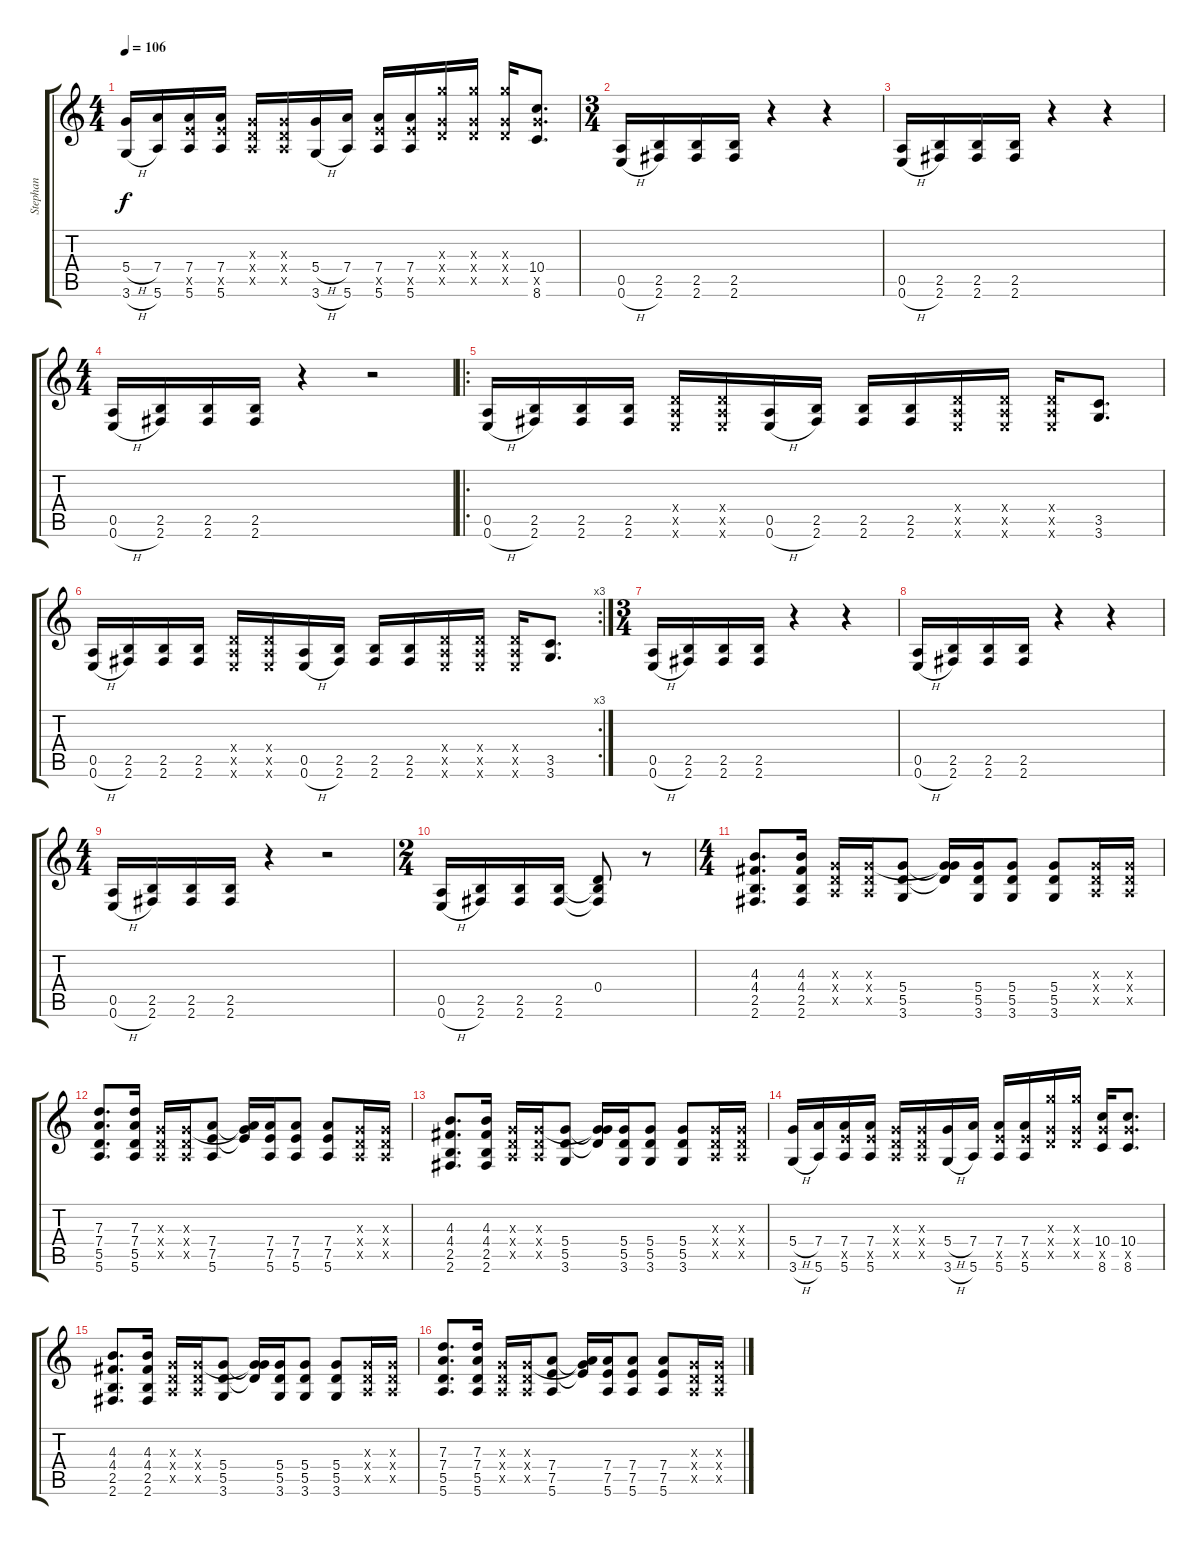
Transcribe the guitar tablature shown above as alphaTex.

\track ("Stephan " "Stephan ") {instrument distortionguitar}
\staff {score tabs}
\tuning (E4 B3 G3 D3 A2 E2) {hide}
\ts (4 4)
\tempo 106
\clef g2
\ks c
(5.4{h} 3.6{h}).16{dy f instrument distortionguitar} (7.4 5.6).16 (7.4 7.5{x} 5.6).16 (7.4 7.5{x} 5.6).16 (0.3{x} 0.4{x} 0.5{x}).16 (0.3{x} 0.4{x} 0.5{x}).16 (5.4{h} 3.6{h}).16 (7.4 5.6).16 (7.4 7.5{x} 5.6).16 (7.4 7.5{x} 5.6).16 (12.3{x} 0.4{x} 10.5{x}).16 (12.3{x} 0.4{x} 10.5{x}).16 (12.3{x} 0.4{x} 10.5{x}).16 (10.4 10.5{x} 8.6).8{d} |
\ts (3 4)
(0.5 0.6{h}).16{instrument distortionguitar} (2.5 2.6).16 (2.5 2.6).16 (2.5 2.6).16 r.4 r.4 |
(0.5 0.6{h}).16{instrument distortionguitar} (2.5 2.6).16 (2.5 2.6).16 (2.5 2.6).16 r.4 r.4 |
\ts (4 4)
(0.5 0.6{h}).16{instrument distortionguitar} (2.5 2.6).16 (2.5 2.6).16 (2.5 2.6).16 r.4 r.2 |
\ro
(0.5 0.6{h}).16 (2.5 2.6).16 (2.5 2.6).16 (2.5 2.6).16 (0.4{x} 0.5{x} 0.6{x}).16 (0.4{x} 0.5{x} 0.6{x}).16 (0.5 0.6{h}).16 (2.5 2.6).16 (2.5 2.6).16 (2.5 2.6).16 (0.4{x} 0.5{x} 0.6{x}).16 (0.4{x} 0.5{x} 0.6{x}).16 (0.4{x} 0.5{x} 0.6{x}).16 (3.5 3.6).8{d} |
\rc 3
(0.5 0.6{h}).16 (2.5 2.6).16 (2.5 2.6).16 (2.5 2.6).16 (0.4{x} 0.5{x} 0.6{x}).16 (0.4{x} 0.5{x} 0.6{x}).16 (0.5 0.6{h}).16 (2.5 2.6).16 (2.5 2.6).16 (2.5 2.6).16 (0.4{x} 0.5{x} 0.6{x}).16 (0.4{x} 0.5{x} 0.6{x}).16 (0.4{x} 0.5{x} 0.6{x}).16 (3.5 3.6).8{d} |
\ts (3 4)
(0.5 0.6{h}).16{instrument distortionguitar} (2.5 2.6).16 (2.5 2.6).16 (2.5 2.6).16 r.4 r.4 |
(0.5 0.6{h}).16{instrument distortionguitar} (2.5 2.6).16 (2.5 2.6).16 (2.5 2.6).16 r.4 r.4 |
\ts (4 4)
(0.5 0.6{h}).16{instrument distortionguitar} (2.5 2.6).16 (2.5 2.6).16 (2.5 2.6).16 r.4 r.2 |
\ts (2 4)
(0.5 0.6{h}).16{instrument distortionguitar} (2.5 2.6).16 (2.5 2.6).16 (2.5 2.6).16 (0.4 2.5{t} 2.6{t}).8 r.8 |
\ts (4 4)
(4.3 4.4 2.5 2.6).8{d volume 1} (4.3 4.4 2.5 2.6).16 (0.3{x} 0.4{x} 0.5{x}).16 (0.3{x} 0.4{x} 0.5{x}).16 (5.4 5.5 3.6).8 (0.3{t} 5.4{t} 5.5{t}).16 (5.4 5.5 3.6).16 (5.4 5.5 3.6).8 (5.4 5.5 3.6).8 (0.3{x} 0.4{x} 0.5{x}).16 (0.3{x} 0.4{x} 0.5{x}).16 |
(7.3 7.4 5.5 5.6).8{d} (7.3 7.4 5.5 5.6).16 (0.3{x} 0.4{x} 0.5{x}).16 (0.3{x} 0.4{x} 0.5{x}).16 (7.4 7.5 5.6).8 (0.3{t} 7.4{t} 7.5{t}).16 (7.4 7.5 5.6).16 (7.4 7.5 5.6).8 (7.4 7.5 5.6).8 (0.3{x} 0.4{x} 0.5{x}).16 (0.3{x} 0.4{x} 0.5{x}).16 |
(4.3 4.4 2.5 2.6).8{d} (4.3 4.4 2.5 2.6).16 (0.3{x} 0.4{x} 0.5{x}).16 (0.3{x} 0.4{x} 0.5{x}).16 (5.4 5.5 3.6).8 (0.3{t} 5.4{t} 5.5{t}).16 (5.4 5.5 3.6).16 (5.4 5.5 3.6).8 (5.4 5.5 3.6).8 (0.3{x} 0.4{x} 0.5{x}).16 (0.3{x} 0.4{x} 0.5{x}).16 |
(5.4{h} 3.6{h}).16{instrument distortionguitar} (7.4 5.6).16 (7.4 7.5{x} 5.6).16 (7.4 7.5{x} 5.6).16 (0.3{x} 0.4{x} 0.5{x}).16 (0.3{x} 0.4{x} 0.5{x}).16 (5.4{h} 3.6{h}).16 (7.4 5.6).16 (7.4 7.5{x} 5.6).16 (7.4 7.5{x} 5.6).16 (12.3{x} 0.4{x} 10.5{x}).16 (12.3{x} 0.4{x} 10.5{x}).16 (10.4 10.5{x} 8.6).16 (10.4 10.5{x} 8.6).8{d} |
(4.3 4.4 2.5 2.6).8{d} (4.3 4.4 2.5 2.6).16 (0.3{x} 0.4{x} 0.5{x}).16 (0.3{x} 0.4{x} 0.5{x}).16 (5.4 5.5 3.6).8 (0.3{t} 5.4{t} 5.5{t}).16 (5.4 5.5 3.6).16 (5.4 5.5 3.6).8 (5.4 5.5 3.6).8 (0.3{x} 0.4{x} 0.5{x}).16 (0.3{x} 0.4{x} 0.5{x}).16 |
(7.3 7.4 5.5 5.6).8{d} (7.3 7.4 5.5 5.6).16 (0.3{x} 0.4{x} 0.5{x}).16 (0.3{x} 0.4{x} 0.5{x}).16 (7.4 7.5 5.6).8 (0.3{t} 7.4{t} 7.5{t}).16 (7.4 7.5 5.6).16 (7.4 7.5 5.6).8 (7.4 7.5 5.6).8 (0.3{x} 0.4{x} 0.5{x}).16 (0.3{x} 0.4{x} 0.5{x}).16
